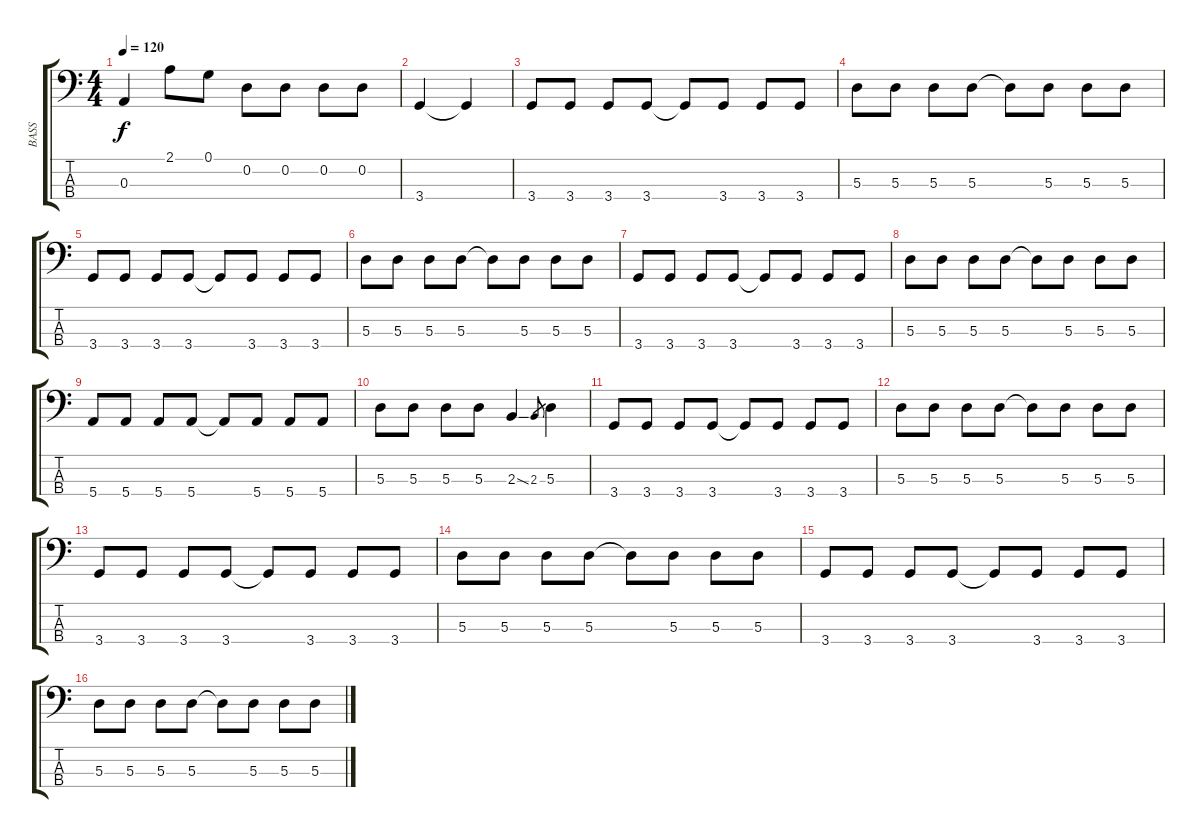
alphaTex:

\track ("BASS" "BASS") {instrument electricbassfinger}
\staff {score tabs}
\tuning (G2 D2 A1 E1) {hide}
\ts (4 4)
\tempo 120
\clef f4
\ks c
0.3.4{dy f} 2.1.8 0.1.8 0.2.8 0.2.8 0.2.8 0.2.8 |
3.4.4 3.4{t}.4 |
3.4.8 3.4.8 3.4.8 3.4.8 3.4{t}.8 3.4.8 3.4.8 3.4.8 |
5.3.8 5.3.8 5.3.8 5.3.8 5.3{t}.8 5.3.8 5.3.8 5.3.8 |
3.4.8 3.4.8 3.4.8 3.4.8 3.4{t}.8 3.4.8 3.4.8 3.4.8 |
5.3.8 5.3.8 5.3.8 5.3.8 5.3{t}.8 5.3.8 5.3.8 5.3.8 |
3.4.8 3.4.8 3.4.8 3.4.8 3.4{t}.8 3.4.8 3.4.8 3.4.8 |
5.3.8 5.3.8 5.3.8 5.3.8 5.3{t}.8 5.3.8 5.3.8 5.3.8 |
5.4.8 5.4.8 5.4.8 5.4.8 5.4{t}.8 5.4.8 5.4.8 5.4.8 |
5.3.8 5.3.8 5.3.8 5.3.8 2.3{ss}.4 2.3.8{gr} 5.3.4 |
3.4.8 3.4.8 3.4.8 3.4.8 3.4{t}.8 3.4.8 3.4.8 3.4.8 |
5.3.8 5.3.8 5.3.8 5.3.8 5.3{t}.8 5.3.8 5.3.8 5.3.8 |
3.4.8 3.4.8 3.4.8 3.4.8 3.4{t}.8 3.4.8 3.4.8 3.4.8 |
5.3.8 5.3.8 5.3.8 5.3.8 5.3{t}.8 5.3.8 5.3.8 5.3.8 |
3.4.8 3.4.8 3.4.8 3.4.8 3.4{t}.8 3.4.8 3.4.8 3.4.8 |
5.3.8 5.3.8 5.3.8 5.3.8 5.3{t}.8 5.3.8 5.3.8 5.3.8
